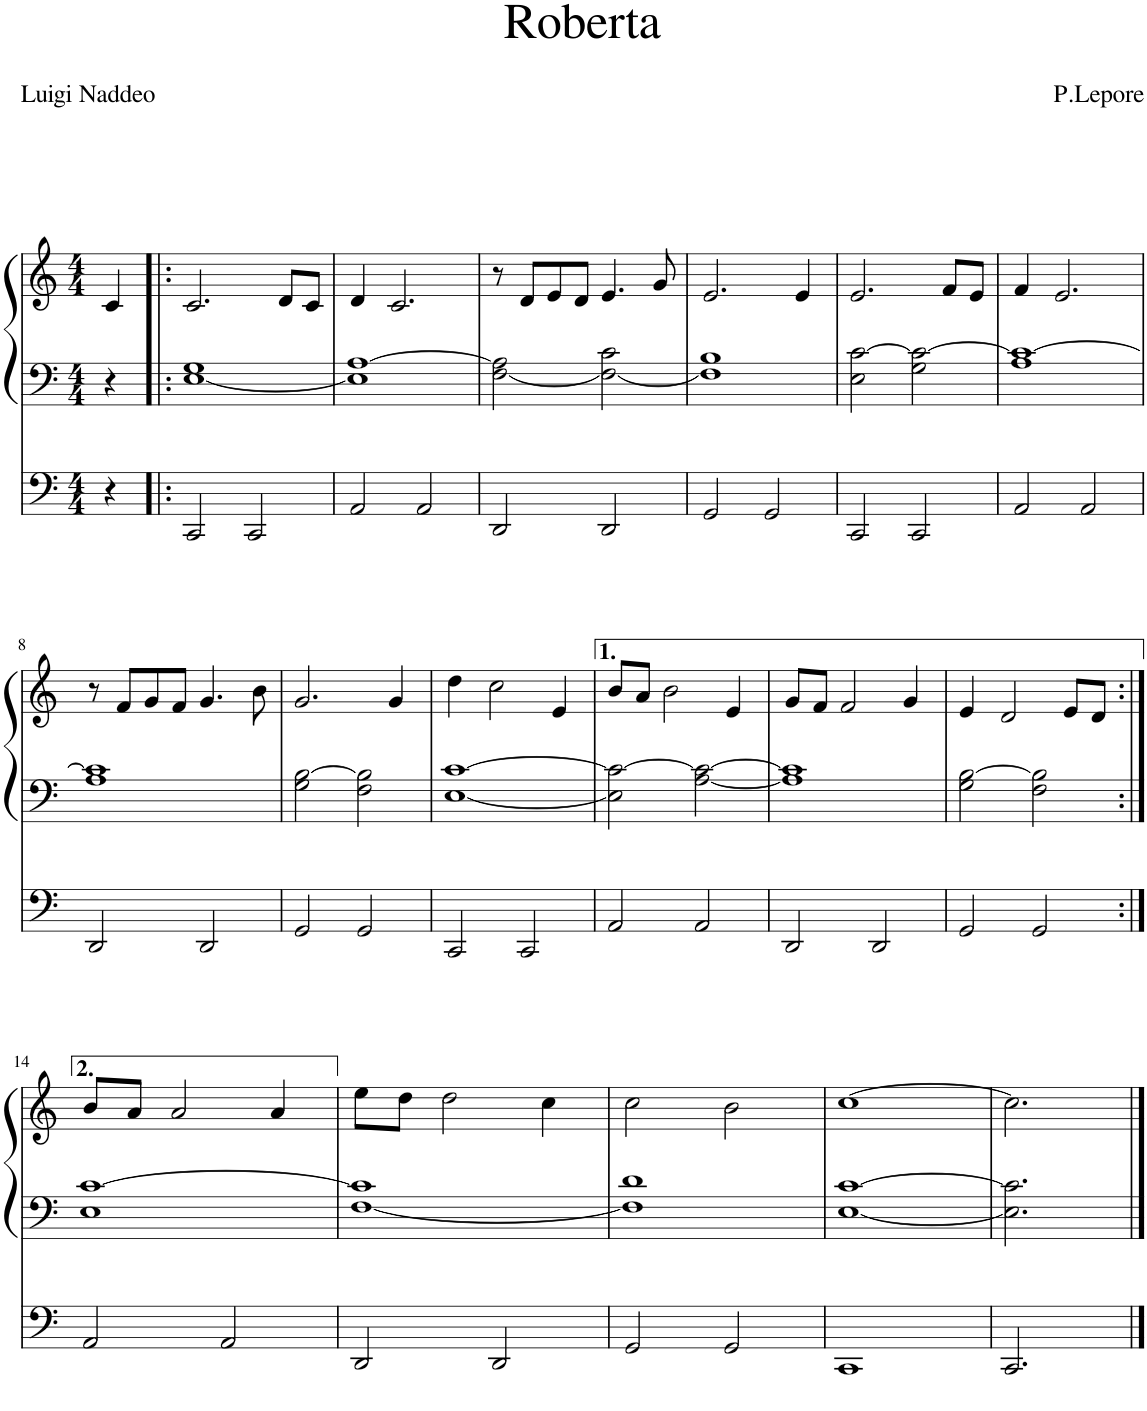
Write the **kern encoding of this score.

**kern	**kern	**kern
*part1	*part1	*part1
*staff3	*staff2	*staff1
*I"Órgano Hammond	*	*
*I'Órg. Hamm.	*	*
*clefF4	*clefF4	*clefG2
*k[]	*k[]	*k[]
*M4/4	*M4/4	*M4/4
=1	=1	=1
4r	4r	4c/
=2!|:	=2!|:	=2!|:
2CC/	[1E 1G	2.c/
2CC/	.	.
.	.	8d/L
.	.	8c/J
=3	=3	=3
2AA/	1E] [1A	4d/
.	.	2.c/
2AA/	.	.
=4	=4	=4
2DD/	[2F\ 2A\]	8r
.	.	8d/L
.	.	8e/
.	.	8d/J
2DD/	2F\_ 2c\	4.e/
.	.	8g/
=5	=5	=5
2GG/	1F] 1B	2.e/
2GG/	.	.
.	.	4e/
=6	=6	=6
2CC/	2E\ [2c\	2.e/
2CC/	2G\ 2c\_	.
.	.	8f/L
.	.	8e/J
=7	=7	=7
2AA/	1A 1c_	4f/
.	.	2.e/
2AA/	.	.
!!LO:LB:g=z
=8	=8	=8
2DD/	1A 1c]	8r
.	.	8f/L
.	.	8g/
.	.	8f/J
2DD/	.	4.g/
.	.	8b\
=9	=9	=9
2GG/	2G\ [2B\	2.g/
2GG/	2F\ 2B\]	.
.	.	4g/
=10	=10	=10
2CC/	[1E [1c	4dd\
.	.	2cc\
2CC/	.	.
.	.	4e/
=11	=11	=11
2AA/	2E\] 2c\_	8b/L
.	.	8a/J
.	.	2b\
2AA/	[2A\ 2c\_	.
.	.	4e/
=12	=12	=12
2DD/	1A] 1c]	8g/L
.	.	8f/J
.	.	2f/
2DD/	.	.
.	.	4g/
=13	=13	=13
2GG/	2G\ [2B\	4e/
.	.	2d/
2GG/	2F\ 2B\]	.
.	.	8e/L
.	.	8d/J
!!LO:LB:g=z
=14:|!	=14:|!	=14:|!
2AA/	1E [1c	8b/L
.	.	8a/J
.	.	2a/
2AA/	.	.
.	.	4a/
=15	=15	=15
2DD/	[1F 1c]	8ee\L
.	.	8dd\J
.	.	2dd\
2DD/	.	.
.	.	4cc\
=16	=16	=16
2GG/	1F] 1d	2cc\
2GG/	.	2b\
=17	=17	=17
1CC	[1E [1c	[1cc
=18	=18	=18
2.CC/	2.E\] 2.c\]	2.cc\]
==	==	==
*-	*-	*-
